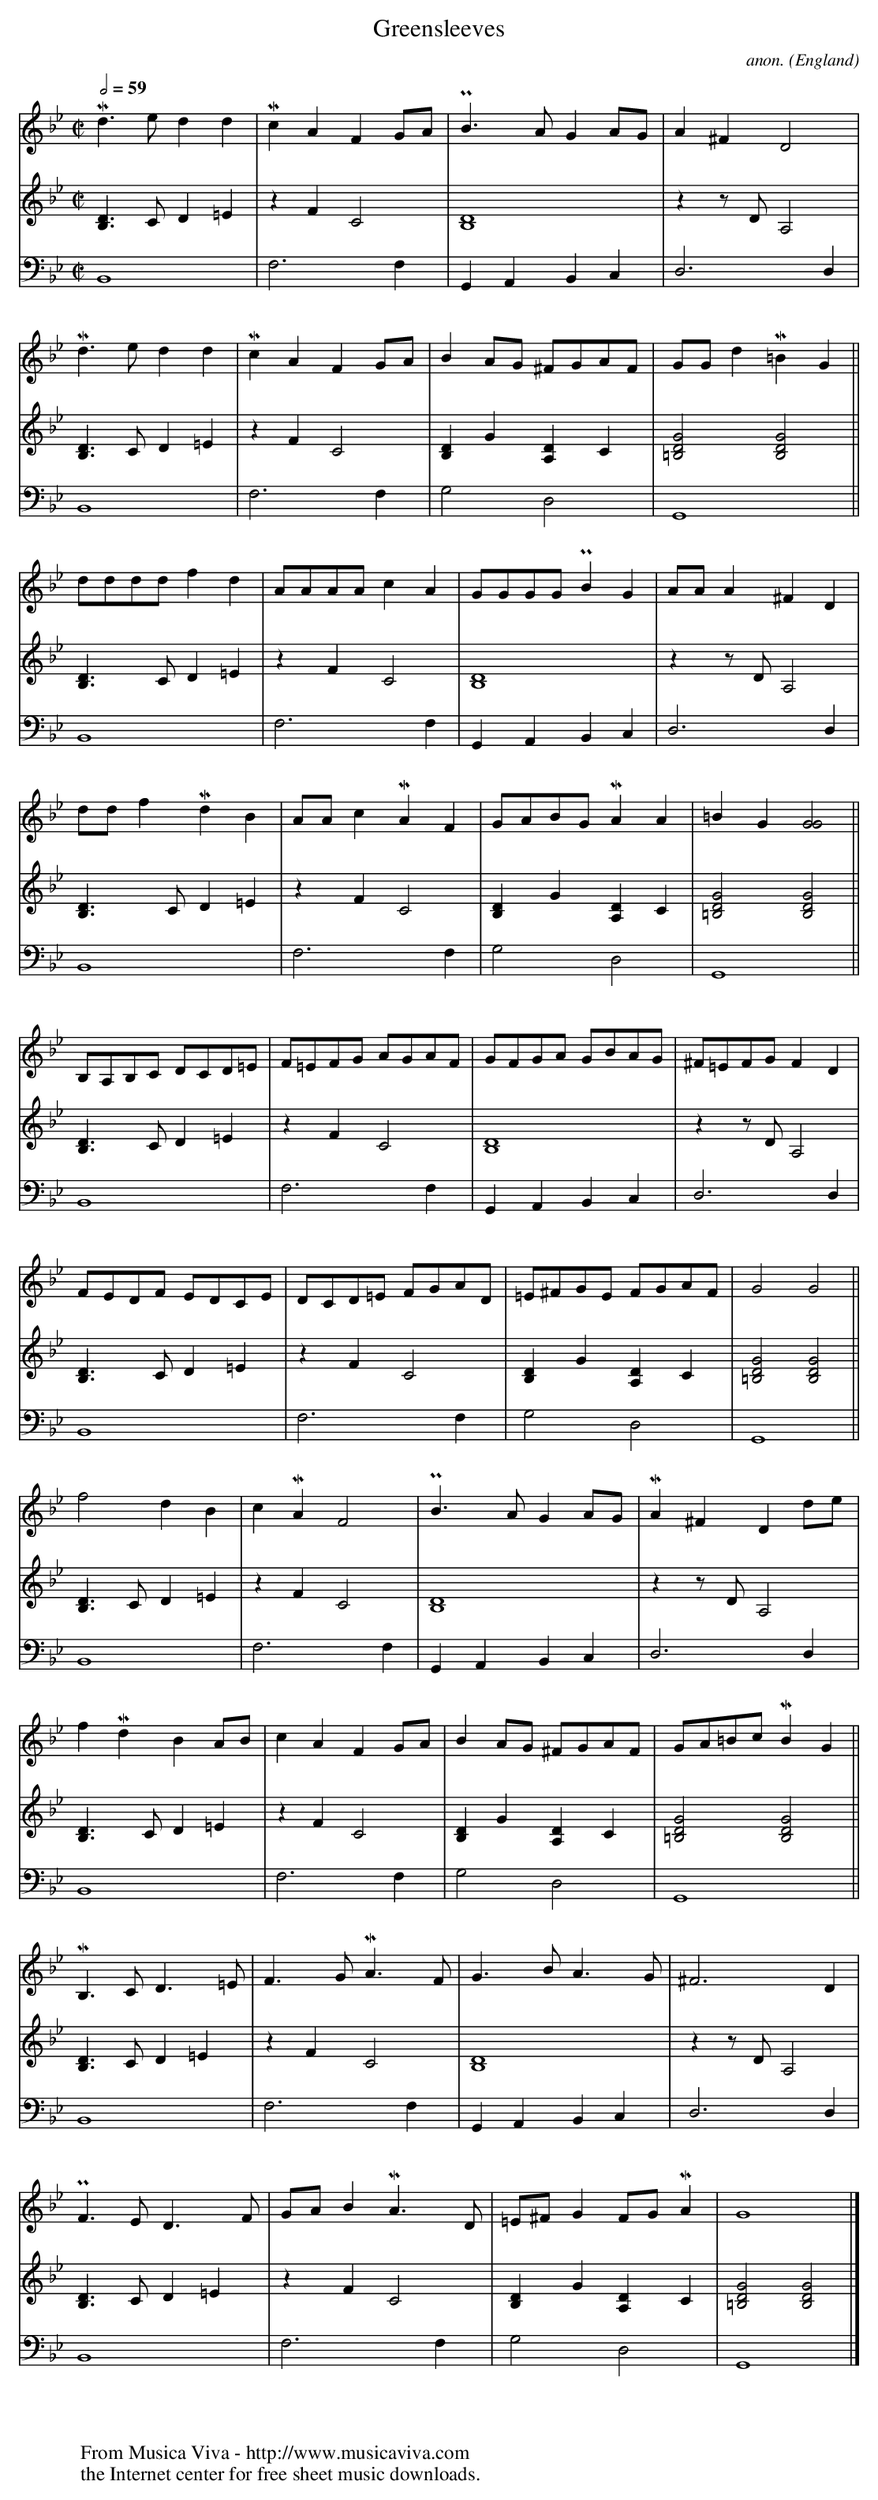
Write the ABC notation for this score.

X:1
T:Greensleeves
C:anon.
O:England
V:1 Program 1 40 %Violin
V:2 Program 1 24 %Classical guitar
V:3 Program 1 24 bass %Classical guitar
M:C|
L:1/4
Q:1/2=59
K:Bb
V:1
Md>e dd|McA FG/A/|PB>A GA/G/|A^F D2|
V:2
[B,3/D3/]C/ D=E|zFC2|[B,4D4]|zz/D/A,2|
V:3
B,,4|F,3F,|G,,A,,B,,C,|D,3D,|
V:1
Md>e dd|McA FG/A/|BA/G/ ^F/G/A/F/|G/G/d M=BG||
V:2
[B,3/D3/]C/ D=E|zFC2|[B,D]G[A,D]C|[=B,2D2G2][B,2D2G2]||
V:3
B,,4|F,3F,|G,2D,2|G,,4||
V:1
d/d/d/d/ fd|A/A/A/A/ cA|G/G/G/G/ PBG|A/A/A ^FD|
V:2
[B,3/D3/]C/ D=E|zFC2|[B,4D4]|zz/D/A,2|
V:3
B,,4|F,3F,|G,,A,,B,,C,|D,3D,|
V:1
d/d/f MdB|A/A/c MAF|G/A/B/G/ MAA|=BG [G2G2]||
V:2
[B,3/D3/]C/ D=E|zFC2|[B,D]G[A,D]C|[=B,2D2G2][B,2D2G2]||
V:3
B,,4|F,3F,|G,2D,2|G,,4||
V:1
B,/A,/B,/C/ D/C/D/=E/|F/=E/F/G/ A/G/A/F/|G/F/G/A/ G/B/A/G/|^F/=E/F/G/ FD|
V:2
[B,3/D3/]C/ D=E|zFC2|[B,4D4]|zz/D/A,2|
V:3
B,,4|F,3F,|G,,A,,B,,C,|D,3D,|
V:1
F/E/D/F/ E/D/C/E/|D/C/D/=E/ F/G/A/D/|=E/^F/G/E/ F/G/A/F/|G2 G2||
V:2
[B,3/D3/]C/ D=E|zFC2|[B,D]G[A,D]C|[=B,2D2G2][B,2D2G2]||
V:3
B,,4|F,3F,|G,2D,2|G,,4||
V:1
f2 dB|cMA F2|PB>A GA/G/|MA^F Dd/e/|
V:2
[B,3/D3/]C/ D=E|zFC2|[B,4D4]|zz/D/A,2|
V:3
B,,4|F,3F,|G,,A,,B,,C,|D,3D,|
V:1
fMd BA/B/|cA FG/A/|BA/G/ ^F/G/A/F/|G/A/=B/c/ MBG||
V:2
[B,3/D3/]C/ D=E|zFC2|[B,D]G[A,D]C|[=B,2D2G2][B,2D2G2]||
V:3
B,,4|F,3F,|G,2D,2|G,,4||
V:1
MB,>C D>=E|F>G MA>F|G>B A>G|^F3D|
V:2
[B,3/D3/]C/ D=E|zFC2|[B,4D4]|zz/D/A,2|
V:3
B,,4|F,3F,|G,,A,,B,,C,|D,3D,|
V:1
PF>E D>F|G/A/B MA>D|=E/^F/G F/G/MA|G4|]
V:2
[B,3/D3/]C/ D=E|zFC2|[B,D]G[A,D]C|[=B,2D2G2][B,2D2G2]|]
V:3
B,,4|F,3F,|G,2D,2|G,,4|]
W:
W:
W:  From Musica Viva - http://www.musicaviva.com
W:  the Internet center for free sheet music downloads.
